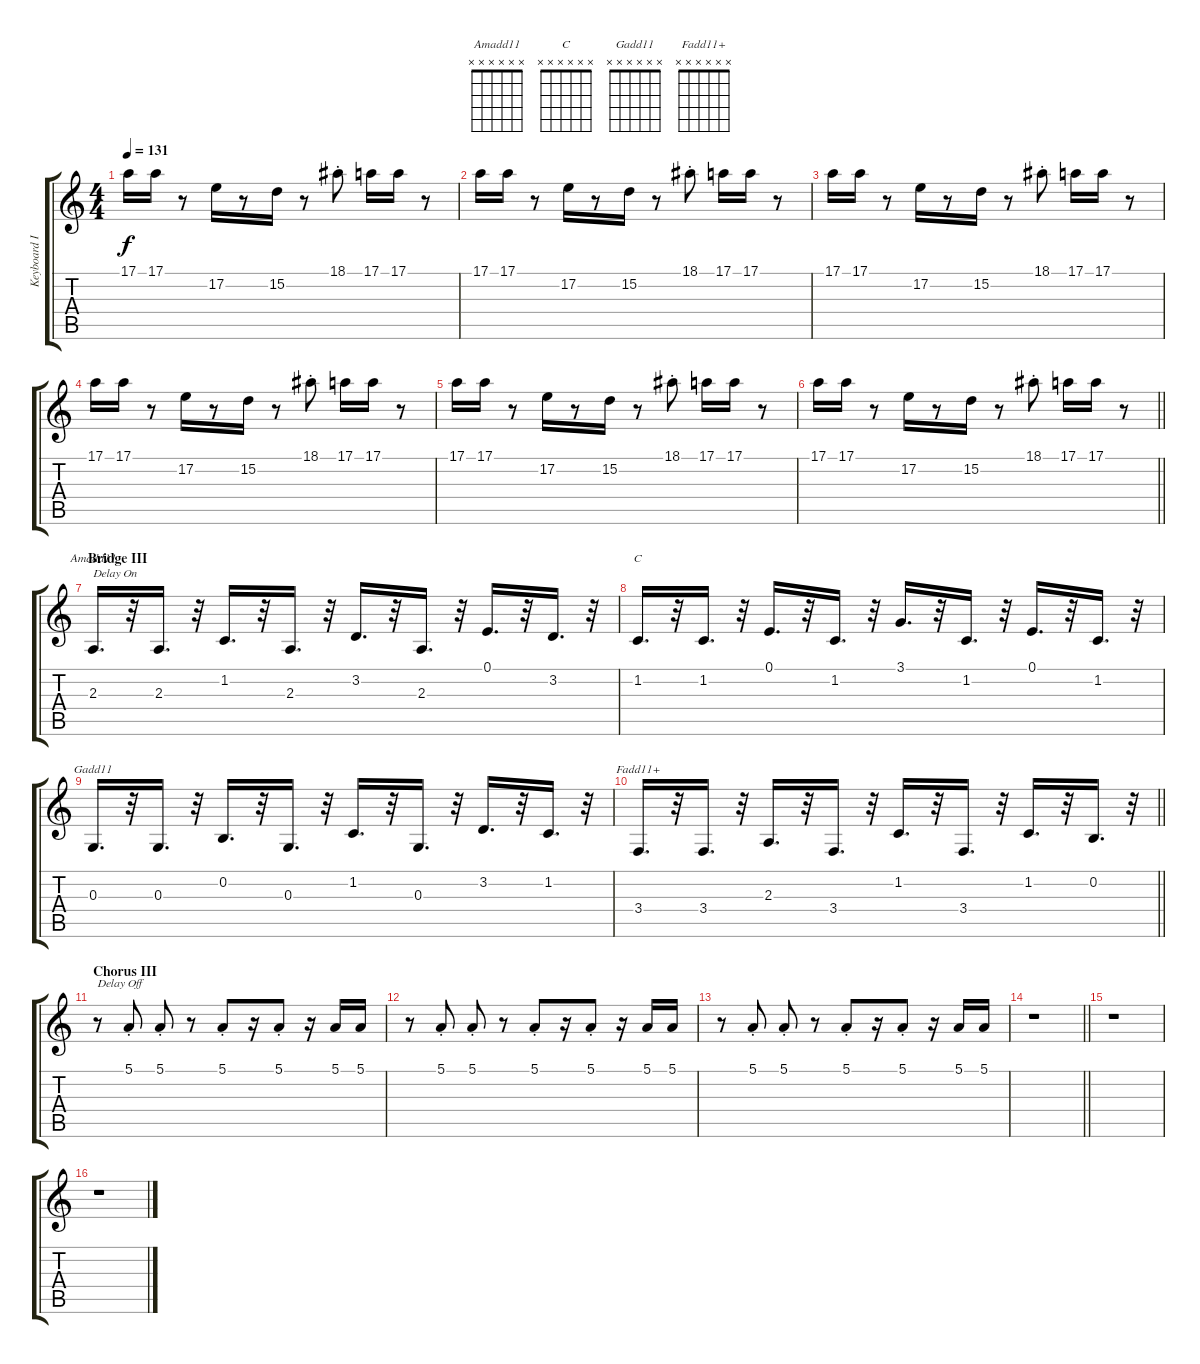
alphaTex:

\track ("Keyboard I" "Keyboard I") {instrument lead2sawtooth}
\staff {score tabs}
\tuning (E4 B3 G3 D3 A2 E2) {hide}
\chord ("Amadd11" x x x x x x)
\chord ("C" x x x x x x)
\chord ("Gadd11" x x x x x x)
\chord ("Fadd11+" x x x x x x)
\ts (4 4)
\tempo 131
\clef g2
\ks c
17.1.16{dy f} 17.1.16 r.8 17.2.16 r.8 15.2.16 r.8 18.1{st}.8 17.1.16 17.1.16 r.8 |
17.1.16 17.1.16 r.8 17.2.16 r.8 15.2.16 r.8 18.1{st}.8 17.1.16 17.1.16 r.8 |
17.1.16 17.1.16 r.8 17.2.16 r.8 15.2.16 r.8 18.1{st}.8 17.1.16 17.1.16 r.8 |
17.1.16 17.1.16 r.8 17.2.16 r.8 15.2.16 r.8 18.1{st}.8 17.1.16 17.1.16 r.8 |
17.1.16 17.1.16 r.8 17.2.16 r.8 15.2.16 r.8 18.1{st}.8 17.1.16 17.1.16 r.8 |
\barLineRight lightlight
17.1.16 17.1.16 r.8 17.2.16 r.8 15.2.16 r.8 18.1{st}.8 17.1.16 17.1.16 r.8 |
\section ("" "Bridge III")
2.3.16{d ch "Amadd11" txt "Delay On" volume 16 instrument lead2sawtooth} r.32 2.3.16{d} r.32 1.2.16{d} r.32 2.3.16{d} r.32 3.2.16{d} r.32 2.3.16{d} r.32 0.1.16{d} r.32 3.2.16{d} r.32 |
1.2.16{d ch "C"} r.32 1.2.16{d} r.32 0.1.16{d} r.32 1.2.16{d} r.32 3.1.16{d} r.32 1.2.16{d} r.32 0.1.16{d} r.32 1.2.16{d} r.32 |
0.3.16{d ch "Gadd11"} r.32 0.3.16{d} r.32 0.2.16{d} r.32 0.3.16{d} r.32 1.2.16{d} r.32 0.3.16{d} r.32 3.2.16{d} r.32 1.2.16{d} r.32 |
\barLineRight lightlight
3.4.16{d ch "Fadd11+"} r.32 3.4.16{d} r.32 2.3.16{d} r.32 3.4.16{d} r.32 1.2.16{d} r.32 3.4.16{d} r.32 1.2.16{d} r.32 0.2.16{d} r.32 |
\section ("" "Chorus III")
r.8{txt "Delay Off" volume 12} 5.1{st}.8 5.1{st}.8 r.8 5.1{st}.8 r.16 5.1{st}.8 r.16 5.1.16 5.1.16 |
r.8 5.1{st}.8 5.1{st}.8 r.8 5.1{st}.8 r.16 5.1{st}.8 r.16 5.1.16 5.1.16 |
r.8 5.1{st}.8 5.1{st}.8 r.8 5.1{st}.8 r.16 5.1{st}.8 r.16 5.1.16 5.1.16 |
\barLineRight lightlight
r.1 |
\section ("" "")
r.1 |
r.1
